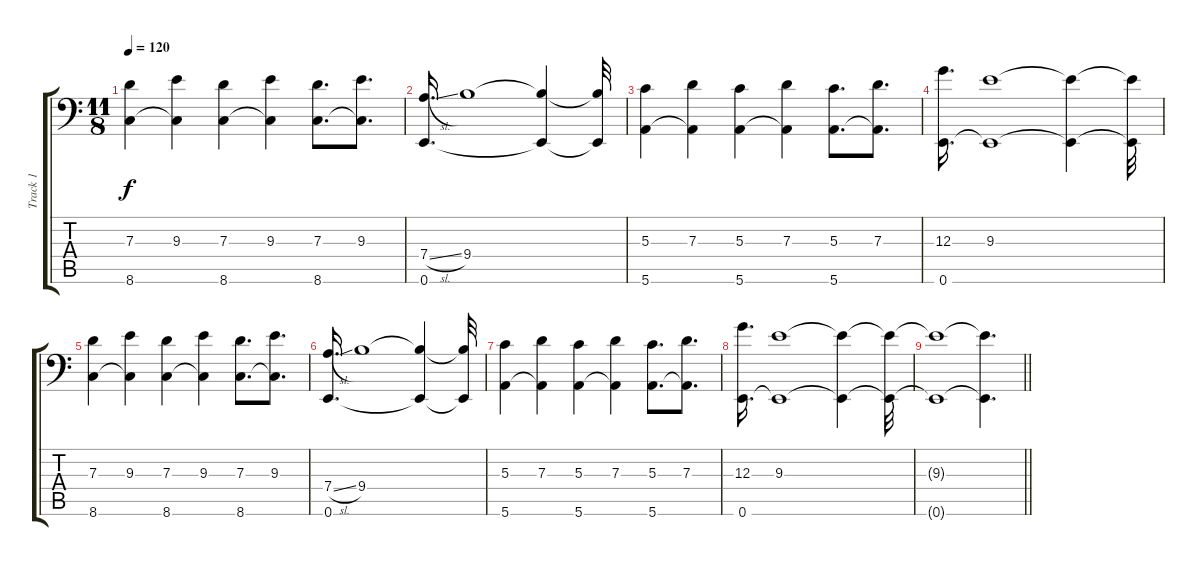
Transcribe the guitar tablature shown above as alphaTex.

\track ("Track 1" "Track 1") {instrument electricbassfinger}
\staff {score tabs}
\tuning (E3 B2 G2 D2 A1 E1) {hide}
\ts (11 8)
\tempo 120
\clef f4
\ks c
(7.3 8.6).4{dy f} (9.3 8.6{t}).4 (7.3 8.6).4 (9.3 8.6{t}).4 (7.3 8.6).8{d} (9.3 8.6{t}).8{d} |
(7.4{sl} 0.6).16{d} 9.4.1 (9.4{t} 0.6{t}).4 (9.4{t} 0.6{t}).32 |
(5.3 5.6).4 (7.3 5.6{t}).4 (5.3 5.6).4 (7.3 5.6{t}).4 (5.3 5.6).8{d} (7.3 5.6{t}).8{d} |
(12.3 0.6).16{d} (9.3 0.6{t}).1 (9.3{t} 0.6{t}).4 (9.3{t} 0.6{t}).32 |
(7.3 8.6).4 (9.3 8.6{t}).4 (7.3 8.6).4 (9.3 8.6{t}).4 (7.3 8.6).8{d} (9.3 8.6{t}).8{d} |
(7.4{sl} 0.6).16{d} 9.4.1 (9.4{t} 0.6{t}).4 (9.4{t} 0.6{t}).32 |
(5.3 5.6).4 (7.3 5.6{t}).4 (5.3 5.6).4 (7.3 5.6{t}).4 (5.3 5.6).8{d} (7.3 5.6{t}).8{d} |
(12.3 0.6).16{d} (9.3 0.6{t}).1 (9.3{t} 0.6{t}).4 (9.3{t} 0.6{t}).32 |
\barLineRight lightlight
(9.3{t} 0.6{t}).1 (9.3{t} 0.6{t}).4{d}
